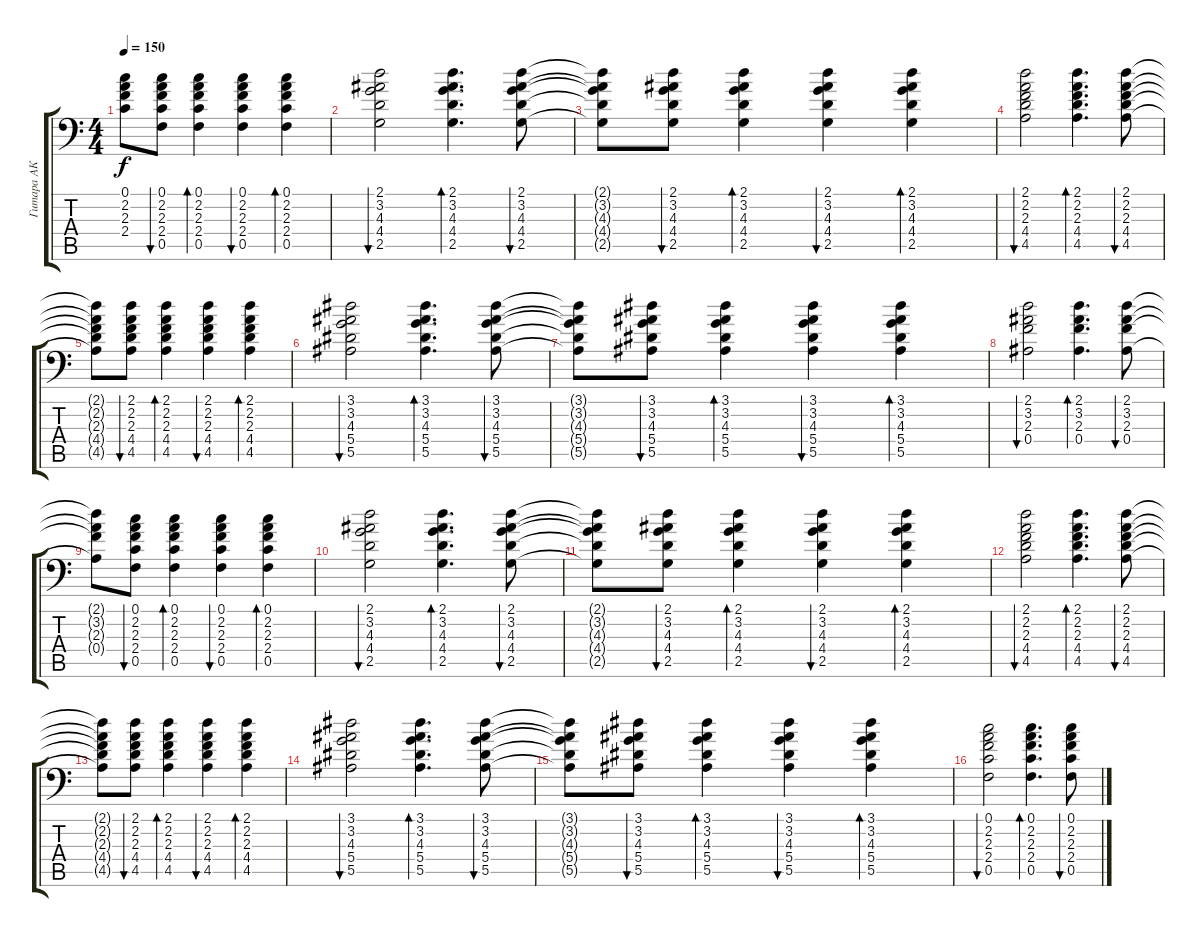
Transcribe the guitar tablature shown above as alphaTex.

\track ("Гитара АК Л" "Гитара АК ") {instrument electricguitarclean}
\staff {score tabs}
\tuning (C4 G3 Eb3 Bb2 F2 Bb1) {hide}
\ts (4 4)
\tempo 150
\clef f4
\ks c
(0.1{t} 2.2{t} 2.3{t} 2.4{t}).8{dy f} (0.1 2.2 2.3 2.4 0.5).8{bu 60} (0.1 2.2 2.3 2.4 0.5).4{bd 60} (0.1 2.2 2.3 2.4 0.5).4{bu 60} (0.1 2.2 2.3 2.4 0.5).4{bd 60} |
(2.1 3.2 4.3 4.4 2.5).2{bu 60} (2.1 3.2 4.3 4.4 2.5).4{d bd 60} (2.1 3.2 4.3 4.4 2.5).8{bu 60} |
(2.1{t} 3.2{t} 4.3{t} 4.4{t} 2.5{t}).8 (2.1 3.2 4.3 4.4 2.5).8{bu 60} (2.1 3.2 4.3 4.4 2.5).4{bd 60} (2.1 3.2 4.3 4.4 2.5).4{bu 60} (2.1 3.2 4.3 4.4 2.5).4{bd 60} |
(2.1 2.2 2.3 4.4 4.5).2{bu 60} (2.1 2.2 2.3 4.4 4.5).4{d bd 60} (2.1 2.2 2.3 4.4 4.5).8{bu 60} |
(2.1{t} 2.2{t} 2.3{t} 4.4{t} 4.5{t}).8 (2.1 2.2 2.3 4.4 4.5).8{bu 60} (2.1 2.2 2.3 4.4 4.5).4{bd 60} (2.1 2.2 2.3 4.4 4.5).4{bu 60} (2.1 2.2 2.3 4.4 4.5).4{bd 60} |
(3.1 3.2 4.3 5.4 5.5).2{bu 60} (3.1 3.2 4.3 5.4 5.5).4{d bd 60} (3.1 3.2 4.3 5.4 5.5).8{bu 60} |
(3.1{t} 3.2{t} 4.3{t} 5.4{t} 5.5{t}).8 (3.1 3.2 4.3 5.4 5.5).8{bu 60} (3.1 3.2 4.3 5.4 5.5).4{bd 60} (3.1 3.2 4.3 5.4 5.5).4{bu 60} (3.1 3.2 4.3 5.4 5.5).4{bd 60} |
(2.1 3.2 2.3 0.4).2{bu 60} (2.1 3.2 2.3 0.4).4{d bd 60} (2.1 3.2 2.3 0.4).8{bu 60} |
(2.1{t} 3.2{t} 2.3{t} 0.4{t}).8 (0.1 2.2 2.3 2.4 0.5).8{bu 60} (0.1 2.2 2.3 2.4 0.5).4{bd 60} (0.1 2.2 2.3 2.4 0.5).4{bu 60} (0.1 2.2 2.3 2.4 0.5).4{bd 60} |
(2.1 3.2 4.3 4.4 2.5).2{bu 60} (2.1 3.2 4.3 4.4 2.5).4{d bd 60} (2.1 3.2 4.3 4.4 2.5).8{bu 60} |
(2.1{t} 3.2{t} 4.3{t} 4.4{t} 2.5{t}).8 (2.1 3.2 4.3 4.4 2.5).8{bu 60} (2.1 3.2 4.3 4.4 2.5).4{bd 60} (2.1 3.2 4.3 4.4 2.5).4{bu 60} (2.1 3.2 4.3 4.4 2.5).4{bd 60} |
(2.1 2.2 2.3 4.4 4.5).2{bu 60} (2.1 2.2 2.3 4.4 4.5).4{d bd 60} (2.1 2.2 2.3 4.4 4.5).8{bu 60} |
(2.1{t} 2.2{t} 2.3{t} 4.4{t} 4.5{t}).8 (2.1 2.2 2.3 4.4 4.5).8{bu 60} (2.1 2.2 2.3 4.4 4.5).4{bd 60} (2.1 2.2 2.3 4.4 4.5).4{bu 60} (2.1 2.2 2.3 4.4 4.5).4{bd 60} |
(3.1 3.2 4.3 5.4 5.5).2{bu 60} (3.1 3.2 4.3 5.4 5.5).4{d bd 60} (3.1 3.2 4.3 5.4 5.5).8{bu 60} |
(3.1{t} 3.2{t} 4.3{t} 5.4{t} 5.5{t}).8 (3.1 3.2 4.3 5.4 5.5).8{bu 60} (3.1 3.2 4.3 5.4 5.5).4{bd 60} (3.1 3.2 4.3 5.4 5.5).4{bu 60} (3.1 3.2 4.3 5.4 5.5).4{bd 60} |
(0.1 2.2 2.3 2.4 0.5).2{bu 60} (0.1 2.2 2.3 2.4 0.5).4{d bd 60} (0.1 2.2 2.3 2.4 0.5).8{bu 60}
